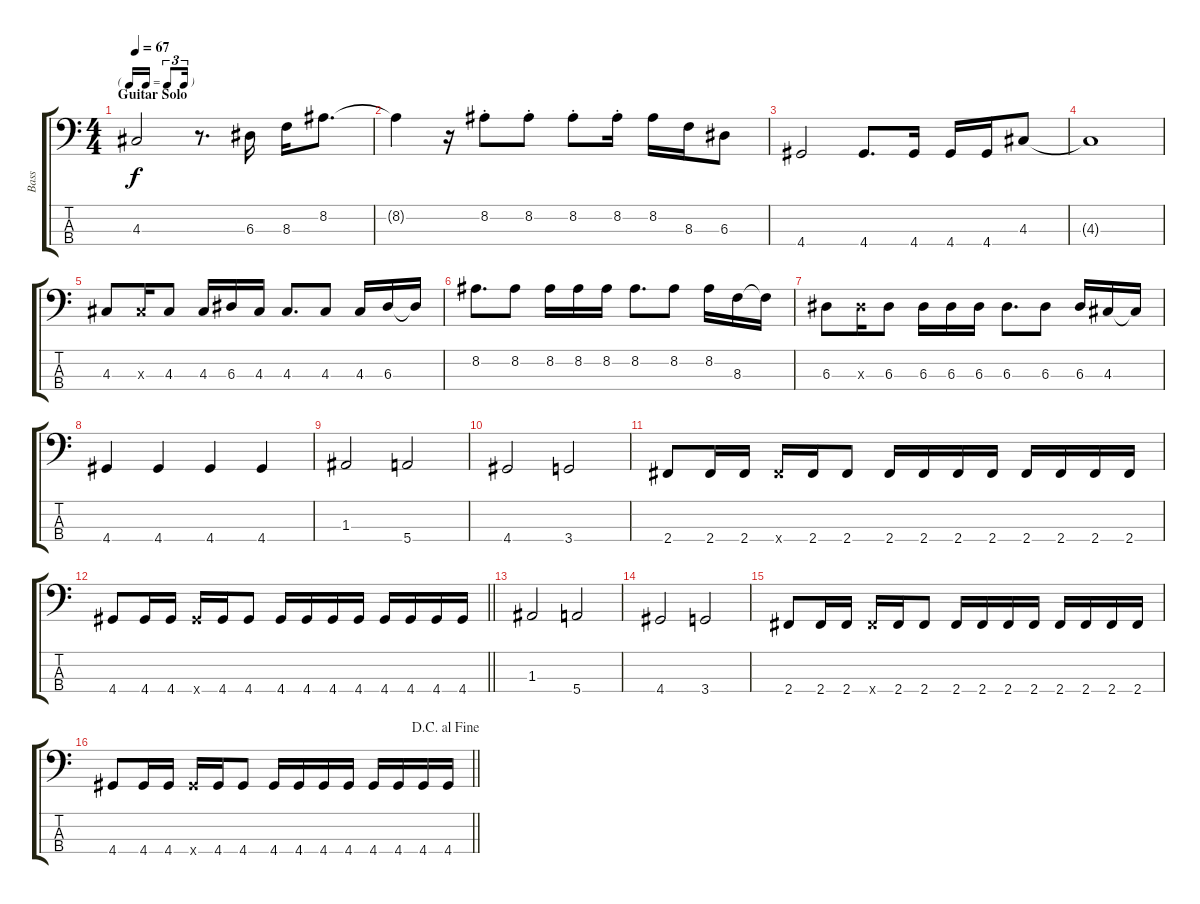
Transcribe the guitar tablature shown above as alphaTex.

\track ("Bass" "Bass") {instrument electricbassfinger}
\staff {score tabs}
\tuning (G2 D2 A1 E1) {hide}
\ts (4 4)
\tf triplet16th
\section ("" "Guitar Solo")
\tempo 67
\clef f4
\ks c
4.3.2{dy f} r.8{d} 6.3.16 8.3.16 8.2.8{d} |
8.2{t}.4 r.16 8.2{st}.8 8.2{st}.8 8.2{st}.8 8.2{st}.16 8.2.16 8.3.16 6.3.8 |
4.4.2 4.4.8{d} 4.4.16 4.4.16 4.4.16 4.3.8 |
4.3{t}.1 |
4.3.8 4.3{x}.16 4.3.8 4.3.16 6.3.16 4.3.16 4.3.8{d} 4.3.8 4.3.16 6.3.16 6.3{t}.16 |
8.2.8{d} 8.2.8 8.2.16 8.2.16 8.2.16 8.2.8{d} 8.2.8 8.2.16 8.3.16 8.3{t}.16 |
6.3.8 6.3{x}.16 6.3.8 6.3.16 6.3.16 6.3.16 6.3.8{d} 6.3.8 6.3.16 4.3.16 4.3{t}.16 |
4.4.4 4.4.4 4.4.4 4.4.4 |
1.3.2 5.4.2 |
4.4.2 3.4.2 |
2.4.8 2.4.16 2.4.16 2.4{x}.16 2.4.16 2.4.8 2.4.16 2.4.16 2.4.16 2.4.16 2.4.16 2.4.16 2.4.16 2.4.16 |
\barLineRight lightlight
4.4.8 4.4.16 4.4.16 4.4{x}.16 4.4.16 4.4.8 4.4.16 4.4.16 4.4.16 4.4.16 4.4.16 4.4.16 4.4.16 4.4.16 |
1.3.2 5.4.2 |
4.4.2 3.4.2 |
2.4.8 2.4.16 2.4.16 2.4{x}.16 2.4.16 2.4.8 2.4.16 2.4.16 2.4.16 2.4.16 2.4.16 2.4.16 2.4.16 2.4.16 |
\jump dacapoalfine
\barLineRight lightlight
4.4.8 4.4.16 4.4.16 4.4{x}.16 4.4.16 4.4.8 4.4.16 4.4.16 4.4.16 4.4.16 4.4.16 4.4.16 4.4.16 4.4.16
